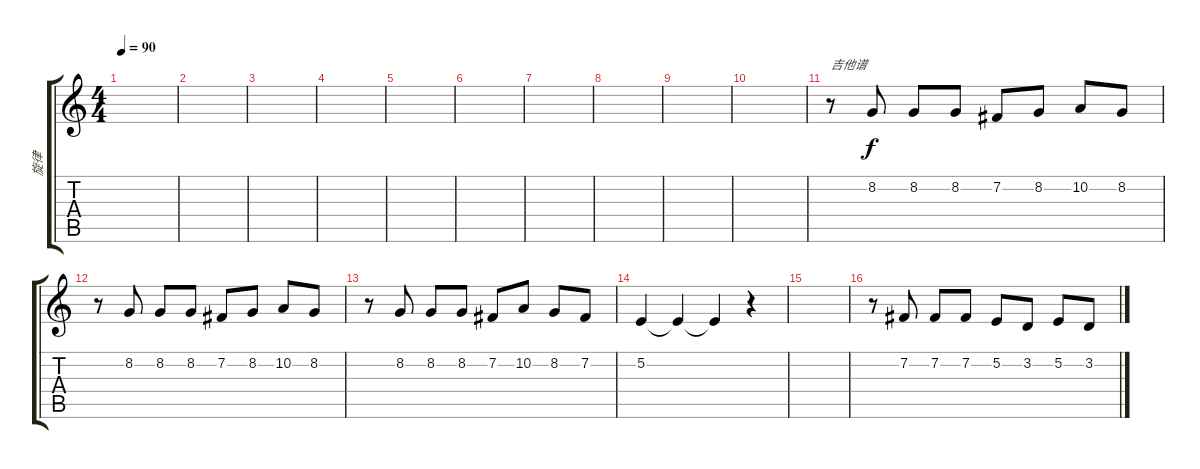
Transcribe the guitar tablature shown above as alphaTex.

\track ("旋律" "旋律") {instrument musicbox}
\staff {score tabs}
\tuning (E4 B3 G3 D3 A2 E2) {hide}
\ts (4 4)
\tempo 90
\clef g2
\ks c
|
|
|
|
|
|
|
|
|
|
r.8{txt "吉他谱"} 8.2.8 8.2.8 8.2.8 7.2.8 8.2.8 10.2.8 8.2.8 |
r.8 8.2.8 8.2.8 8.2.8 7.2.8 8.2.8 10.2.8 8.2.8 |
r.8 8.2.8 8.2.8 8.2.8 7.2.8 10.2.8 8.2.8 7.2.8 |
5.2.4 5.2{t}.4 5.2{t}.4 r.4 |
|
r.8 7.2.8 7.2.8 7.2.8 5.2.8 3.2.8 5.2.8 3.2.8
